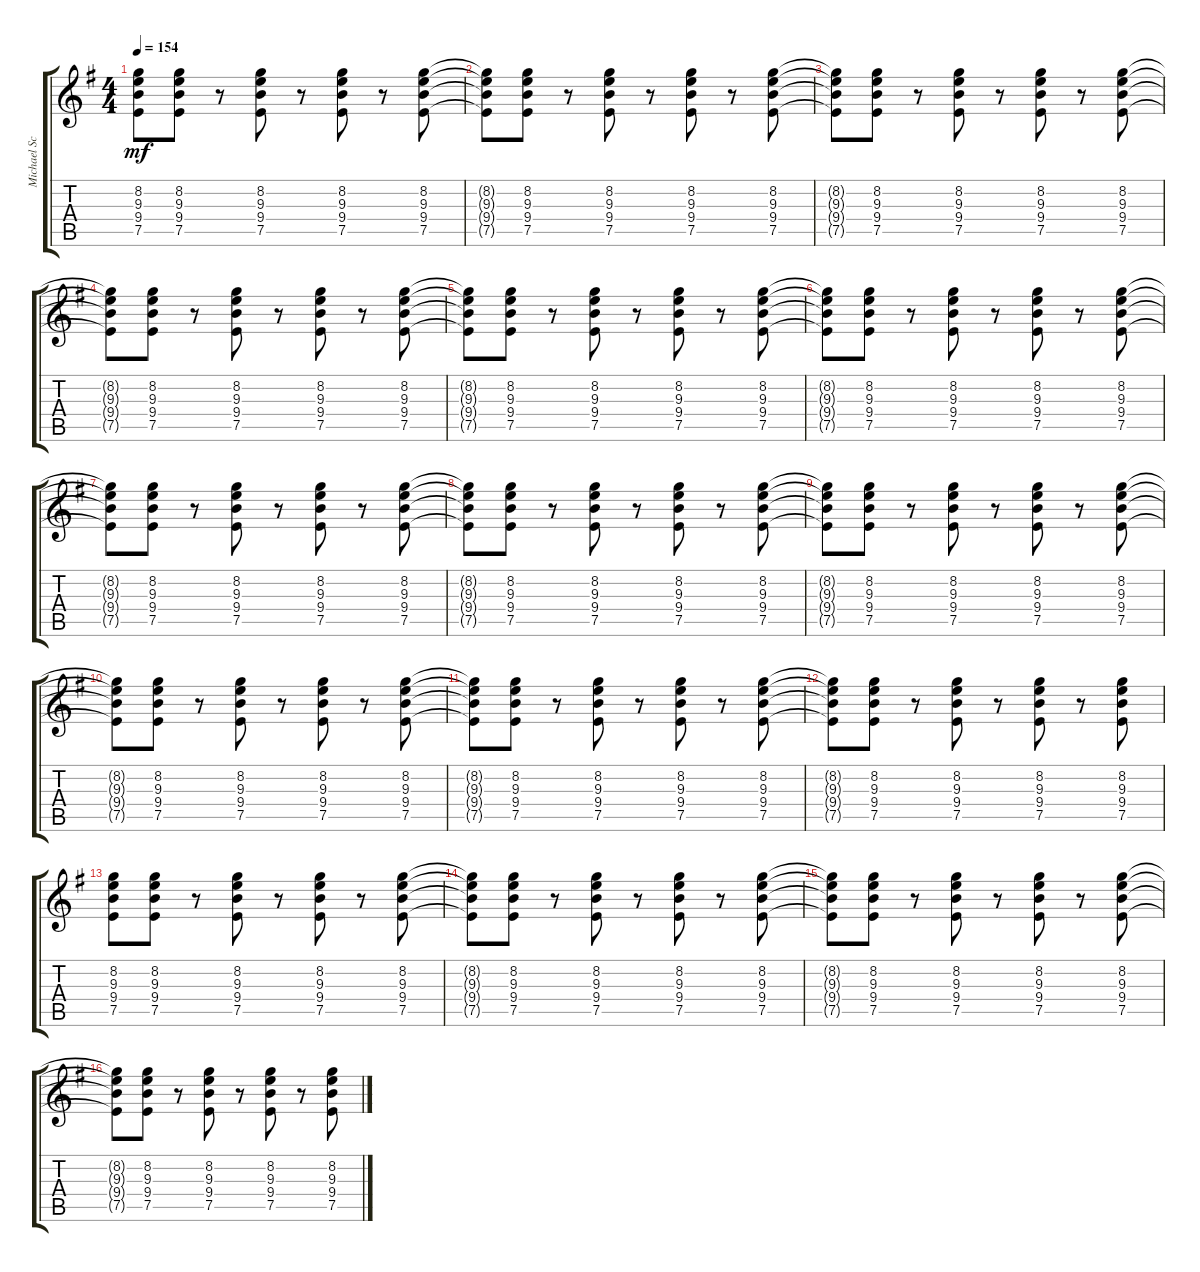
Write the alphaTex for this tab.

\track ("Michael Schenker - Guitar 2" "Michael Sc") {instrument distortionguitar}
\staff {score tabs}
\tuning (E4 B3 G3 D3 A2 E2) {hide}
\ts (4 4)
\tempo 154
\clef g2
\ks g
(8.2{t} 9.3{t} 9.4{t} 7.5{t}).8{dy mf} (8.2 9.3 9.4 7.5).8 r.8 (8.2 9.3 9.4 7.5).8 r.8 (8.2 9.3 9.4 7.5).8 r.8 (8.2 9.3 9.4 7.5).8 |
(8.2{t} 9.3{t} 9.4{t} 7.5{t}).8 (8.2 9.3 9.4 7.5).8 r.8 (8.2 9.3 9.4 7.5).8 r.8 (8.2 9.3 9.4 7.5).8 r.8 (8.2 9.3 9.4 7.5).8 |
(8.2{t} 9.3{t} 9.4{t} 7.5{t}).8 (8.2 9.3 9.4 7.5).8 r.8 (8.2 9.3 9.4 7.5).8 r.8 (8.2 9.3 9.4 7.5).8 r.8 (8.2 9.3 9.4 7.5).8 |
(8.2{t} 9.3{t} 9.4{t} 7.5{t}).8 (8.2 9.3 9.4 7.5).8 r.8 (8.2 9.3 9.4 7.5).8 r.8 (8.2 9.3 9.4 7.5).8 r.8 (8.2 9.3 9.4 7.5).8 |
(8.2{t} 9.3{t} 9.4{t} 7.5{t}).8 (8.2 9.3 9.4 7.5).8 r.8 (8.2 9.3 9.4 7.5).8 r.8 (8.2 9.3 9.4 7.5).8 r.8 (8.2 9.3 9.4 7.5).8 |
(8.2{t} 9.3{t} 9.4{t} 7.5{t}).8 (8.2 9.3 9.4 7.5).8 r.8 (8.2 9.3 9.4 7.5).8 r.8 (8.2 9.3 9.4 7.5).8 r.8 (8.2 9.3 9.4 7.5).8 |
(8.2{t} 9.3{t} 9.4{t} 7.5{t}).8 (8.2 9.3 9.4 7.5).8 r.8 (8.2 9.3 9.4 7.5).8 r.8 (8.2 9.3 9.4 7.5).8 r.8 (8.2 9.3 9.4 7.5).8 |
(8.2{t} 9.3{t} 9.4{t} 7.5{t}).8 (8.2 9.3 9.4 7.5).8 r.8 (8.2 9.3 9.4 7.5).8 r.8 (8.2 9.3 9.4 7.5).8 r.8 (8.2 9.3 9.4 7.5).8 |
(8.2{t} 9.3{t} 9.4{t} 7.5{t}).8 (8.2 9.3 9.4 7.5).8 r.8 (8.2 9.3 9.4 7.5).8 r.8 (8.2 9.3 9.4 7.5).8 r.8 (8.2 9.3 9.4 7.5).8 |
(8.2{t} 9.3{t} 9.4{t} 7.5{t}).8 (8.2 9.3 9.4 7.5).8 r.8 (8.2 9.3 9.4 7.5).8 r.8 (8.2 9.3 9.4 7.5).8 r.8 (8.2 9.3 9.4 7.5).8 |
(8.2{t} 9.3{t} 9.4{t} 7.5{t}).8 (8.2 9.3 9.4 7.5).8 r.8 (8.2 9.3 9.4 7.5).8 r.8 (8.2 9.3 9.4 7.5).8 r.8 (8.2 9.3 9.4 7.5).8 |
(8.2{t} 9.3{t} 9.4{t} 7.5{t}).8 (8.2 9.3 9.4 7.5).8 r.8 (8.2 9.3 9.4 7.5).8 r.8 (8.2 9.3 9.4 7.5).8 r.8 (8.2 9.3 9.4 7.5).8 |
(8.2 9.3 9.4 7.5).8 (8.2 9.3 9.4 7.5).8 r.8 (8.2 9.3 9.4 7.5).8 r.8 (8.2 9.3 9.4 7.5).8 r.8 (8.2 9.3 9.4 7.5).8 |
(8.2{t} 9.3{t} 9.4{t} 7.5{t}).8 (8.2 9.3 9.4 7.5).8 r.8 (8.2 9.3 9.4 7.5).8 r.8 (8.2 9.3 9.4 7.5).8 r.8 (8.2 9.3 9.4 7.5).8 |
(8.2{t} 9.3{t} 9.4{t} 7.5{t}).8 (8.2 9.3 9.4 7.5).8 r.8 (8.2 9.3 9.4 7.5).8 r.8 (8.2 9.3 9.4 7.5).8 r.8 (8.2 9.3 9.4 7.5).8 |
(8.2{t} 9.3{t} 9.4{t} 7.5{t}).8 (8.2 9.3 9.4 7.5).8 r.8 (8.2 9.3 9.4 7.5).8 r.8 (8.2 9.3 9.4 7.5).8 r.8 (8.2 9.3 9.4 7.5).8
